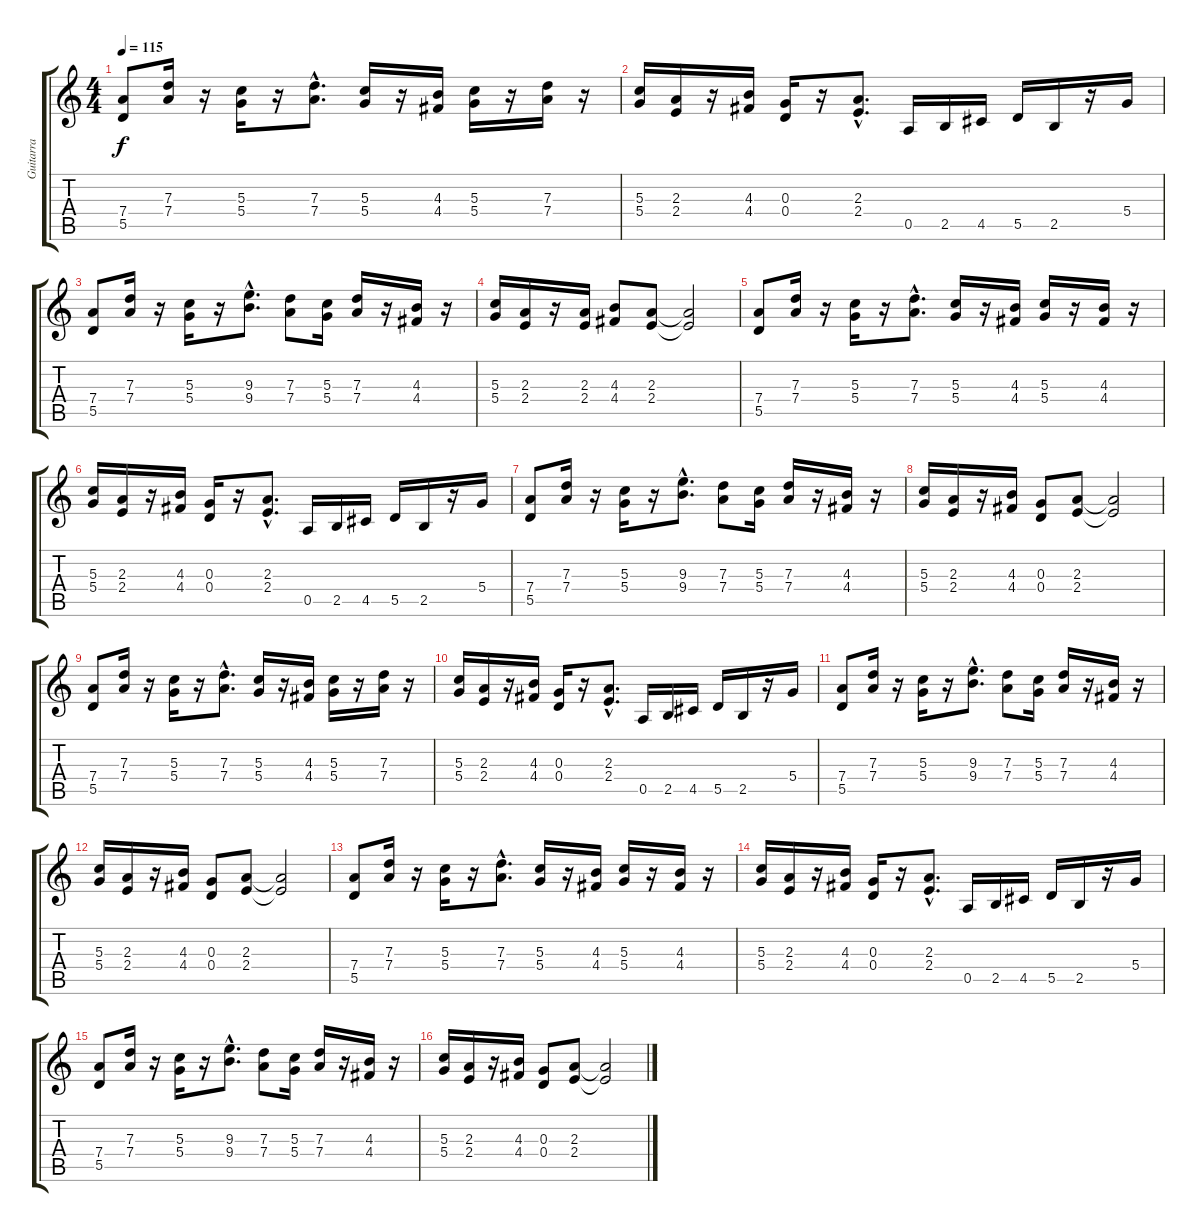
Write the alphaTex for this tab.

\track ("Guitarra" "Guitarra") {instrument overdrivenguitar}
\staff {score tabs}
\tuning (E4 B3 G3 D3 A2 E2) {hide}
\ts (4 4)
\tempo 115
\clef g2
\ks c
(7.4 5.5).8{dy f instrument overdrivenguitar} (7.3 7.4).16 r.16 (5.3 5.4).16 r.16 (7.3{hac} 7.4{hac}).8{d} (5.3 5.4).16 r.16 (4.3 4.4).16 (5.3 5.4).16 r.16 (7.3 7.4).16 r.16 |
(5.3 5.4).16 (2.3 2.4).16 r.16 (4.3 4.4).16 (0.3 0.4).16 r.16 (2.3{hac} 2.4{hac}).8{d} 0.5.16 2.5.16 4.5.16 5.5.16 2.5.16 r.16 5.4.16 |
(7.4 5.5).8 (7.3 7.4).16 r.16 (5.3 5.4).16 r.16 (9.3{hac} 9.4{hac}).8{d} (7.3 7.4).8 (5.3 5.4).16 (7.3 7.4).16 r.16 (4.3 4.4).16 r.16 |
(5.3 5.4).16 (2.3 2.4).16 r.16 (2.3 2.4).16 (4.3 4.4).8 (2.3 2.4).8 (2.3{t} 2.4{t}).2 |
(7.4 5.5).8 (7.3 7.4).16 r.16 (5.3 5.4).16 r.16 (7.3{hac} 7.4{hac}).8{d} (5.3 5.4).16 r.16 (4.3 4.4).16 (5.3 5.4).16 r.16 (4.3 4.4).16 r.16 |
(5.3 5.4).16 (2.3 2.4).16 r.16 (4.3 4.4).16 (0.3 0.4).16 r.16 (2.3{hac} 2.4{hac}).8{d} 0.5.16 2.5.16 4.5.16 5.5.16 2.5.16 r.16 5.4.16 |
(7.4 5.5).8 (7.3 7.4).16 r.16 (5.3 5.4).16 r.16 (9.3{hac} 9.4{hac}).8{d} (7.3 7.4).8 (5.3 5.4).16 (7.3 7.4).16 r.16 (4.3 4.4).16 r.16 |
(5.3 5.4).16 (2.3 2.4).16 r.16 (4.3 4.4).16 (0.3 0.4).8 (2.3 2.4).8 (2.3{t} 2.4{t}).2 |
(7.4 5.5).8 (7.3 7.4).16 r.16 (5.3 5.4).16 r.16 (7.3{hac} 7.4{hac}).8{d} (5.3 5.4).16 r.16 (4.3 4.4).16 (5.3 5.4).16 r.16 (7.3 7.4).16 r.16 |
(5.3 5.4).16 (2.3 2.4).16 r.16 (4.3 4.4).16 (0.3 0.4).16 r.16 (2.3{hac} 2.4{hac}).8{d} 0.5.16 2.5.16 4.5.16 5.5.16 2.5.16 r.16 5.4.16 |
(7.4 5.5).8 (7.3 7.4).16 r.16 (5.3 5.4).16 r.16 (9.3{hac} 9.4{hac}).8{d} (7.3 7.4).8 (5.3 5.4).16 (7.3 7.4).16 r.16 (4.3 4.4).16 r.16 |
(5.3 5.4).16 (2.3 2.4).16 r.16 (4.3 4.4).16 (0.3 0.4).8 (2.3 2.4).8 (2.3{t} 2.4{t}).2 |
(7.4 5.5).8 (7.3 7.4).16 r.16 (5.3 5.4).16 r.16 (7.3{hac} 7.4{hac}).8{d} (5.3 5.4).16 r.16 (4.3 4.4).16 (5.3 5.4).16 r.16 (4.3 4.4).16 r.16 |
(5.3 5.4).16 (2.3 2.4).16 r.16 (4.3 4.4).16 (0.3 0.4).16 r.16 (2.3{hac} 2.4{hac}).8{d} 0.5.16 2.5.16 4.5.16 5.5.16 2.5.16 r.16 5.4.16 |
(7.4 5.5).8 (7.3 7.4).16 r.16 (5.3 5.4).16 r.16 (9.3{hac} 9.4{hac}).8{d} (7.3 7.4).8 (5.3 5.4).16 (7.3 7.4).16 r.16 (4.3 4.4).16 r.16 |
(5.3 5.4).16 (2.3 2.4).16 r.16 (4.3 4.4).16 (0.3 0.4).8 (2.3 2.4).8 (2.3{t} 2.4{t}).2
